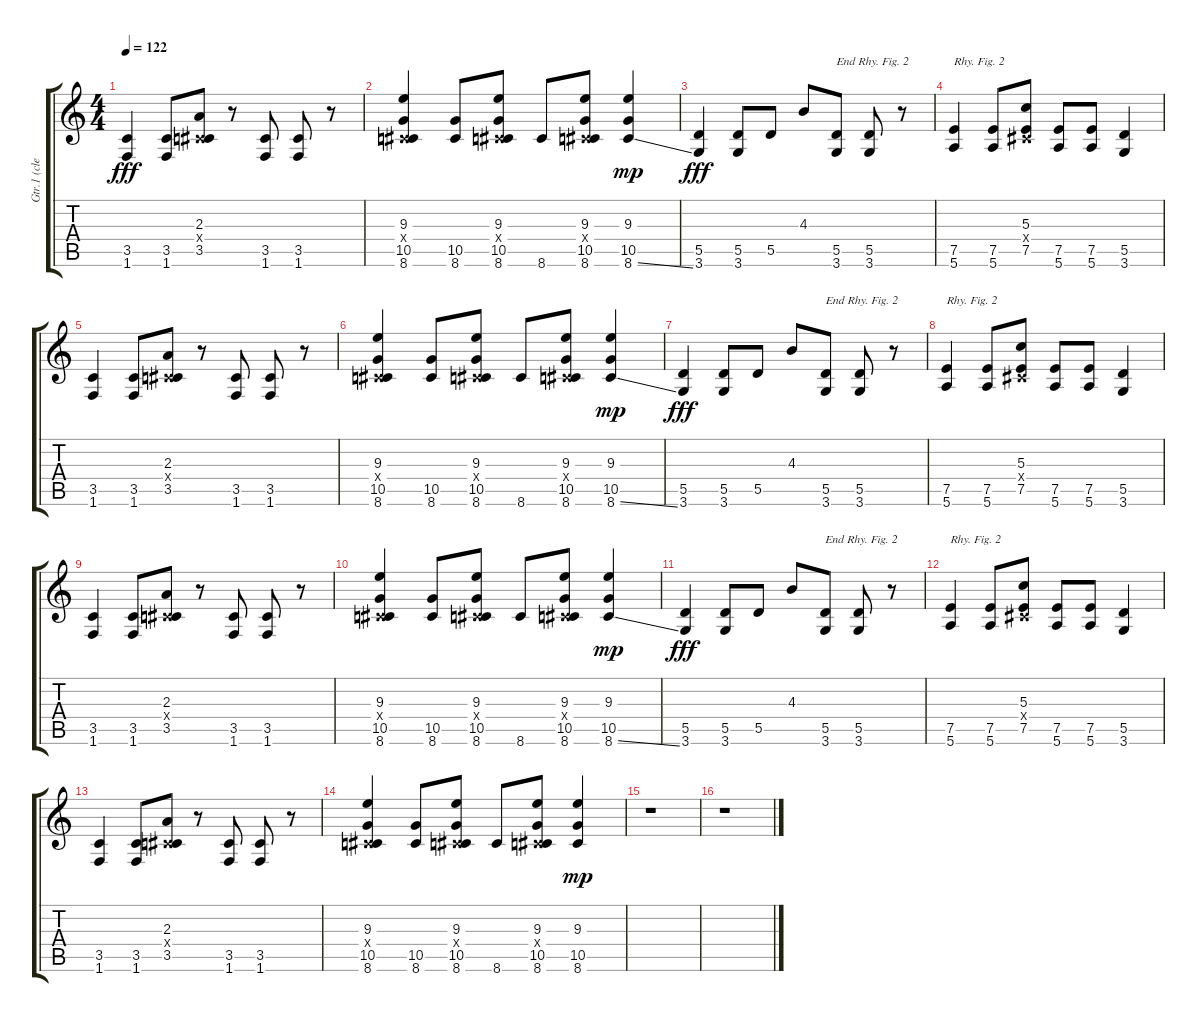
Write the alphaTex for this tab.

\track ("Gtr.1 (clean)" "Gtr.1 (cle") {instrument electricguitarclean}
\staff {score tabs}
\tuning (E4 B3 G3 D3 A2 E2) {hide}
\ts (4 4)
\tempo 122
\clef g2
\ks c
(3.5 1.6).4{dy fff} (3.5 1.6).8 (2.3 -1.4{x} 3.5).8 r.8 (3.5 1.6).8 (3.5 1.6).8 r.8 |
(9.3 -1.4{x} 10.5 8.6).4 (10.5 8.6).8 (9.3 -1.4{x} 10.5 8.6).8 8.6.8 (9.3 -1.4{x} 10.5 8.6).8 (9.3 10.5 8.6{ss}).4{dy mp} |
(5.5 3.6).4{dy fff} (5.5 3.6).8 5.5.8 4.3.8 (5.5 3.6).8{txt "End Rhy. Fig. 2"} (5.5 3.6).8 r.8 |
(7.5 5.6).4{txt "Rhy. Fig. 2"} (7.5 5.6).8 (5.3 -1.4{x} 7.5).8 (7.5 5.6).8 (7.5 5.6).8 (5.5 3.6).4 |
(3.5 1.6).4 (3.5 1.6).8 (2.3 -1.4{x} 3.5).8 r.8 (3.5 1.6).8 (3.5 1.6).8 r.8 |
(9.3 -1.4{x} 10.5 8.6).4 (10.5 8.6).8 (9.3 -1.4{x} 10.5 8.6).8 8.6.8 (9.3 -1.4{x} 10.5 8.6).8 (9.3 10.5 8.6{ss}).4{dy mp} |
(5.5 3.6).4{dy fff} (5.5 3.6).8 5.5.8 4.3.8 (5.5 3.6).8{txt "End Rhy. Fig. 2"} (5.5 3.6).8 r.8 |
(7.5 5.6).4{txt "Rhy. Fig. 2"} (7.5 5.6).8 (5.3 -1.4{x} 7.5).8 (7.5 5.6).8 (7.5 5.6).8 (5.5 3.6).4 |
(3.5 1.6).4 (3.5 1.6).8 (2.3 -1.4{x} 3.5).8 r.8 (3.5 1.6).8 (3.5 1.6).8 r.8 |
(9.3 -1.4{x} 10.5 8.6).4 (10.5 8.6).8 (9.3 -1.4{x} 10.5 8.6).8 8.6.8 (9.3 -1.4{x} 10.5 8.6).8 (9.3 10.5 8.6{ss}).4{dy mp} |
(5.5 3.6).4{dy fff} (5.5 3.6).8 5.5.8 4.3.8 (5.5 3.6).8{txt "End Rhy. Fig. 2"} (5.5 3.6).8 r.8 |
(7.5 5.6).4{txt "Rhy. Fig. 2"} (7.5 5.6).8 (5.3 -1.4{x} 7.5).8 (7.5 5.6).8 (7.5 5.6).8 (5.5 3.6).4 |
(3.5 1.6).4 (3.5 1.6).8 (2.3 -1.4{x} 3.5).8 r.8 (3.5 1.6).8 (3.5 1.6).8 r.8 |
(9.3 -1.4{x} 10.5 8.6).4 (10.5 8.6).8 (9.3 -1.4{x} 10.5 8.6).8 8.6.8 (9.3 -1.4{x} 10.5 8.6).8 (9.3 10.5 8.6).4{dy mp} |
r.1 |
r.1
